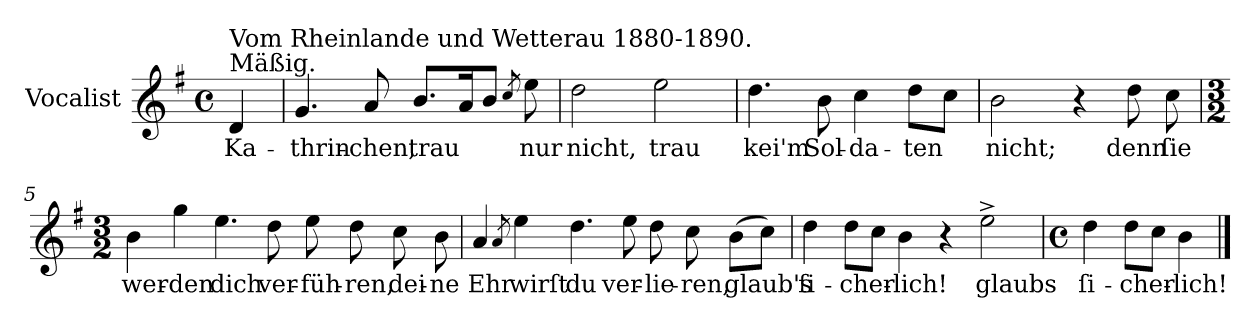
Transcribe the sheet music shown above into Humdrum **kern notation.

**kern	**text
*part1	*part1
*staff1	*staff1
*I"Vocalist	*
*k[f#]	*
*G:	*
*M4/4	*
*met(c)	*
=	=
!LO:TX:a:t=Mäßig.	!
!LO:TX:a:t=Vom Rheinlande und Wetterau 1880-1890.	!
4d	Ka-
=1	=1
4.g	-thrin-
8a	-chen,
8.bL	trau
16aK	.
8bJ	.
8qcc	.
8ee	nur
=2	=2
2dd	nicht,
2ee	trau
=3	=3
4.dd	kei'm
8b	Sol-
4cc	-da-
8ddL	-ten
8ccJ	.
=4	=4
2b	nicht;
4r	.
8dd	denn
8cc	ſie
=5	=5
*M3/2	*
4b	wer-
4gg	-den
4.ee	dich
8dd	ver-
8ee	-füh-
8dd	-ren,
8cc	dei-
8b	-ne
=6	=6
4a	Ehr
8qa	.
4ee	wirſt
4.dd	du
8ee	ver-
8dd	-lie-
8cc	-ren,
(8bL	glaub's
8ccJ)	.
=7	=7
4dd	ſi-
8ddL	-cher-
8ccJ	.
4b	-lich!
4r	.
2ee^	glaubs
=8	=8
*M4/4	*
*met(c)	*
4dd	ſi-
8ddL	-cher-
8ccJ	.
4b	-lich!
==	==
*-	*-
